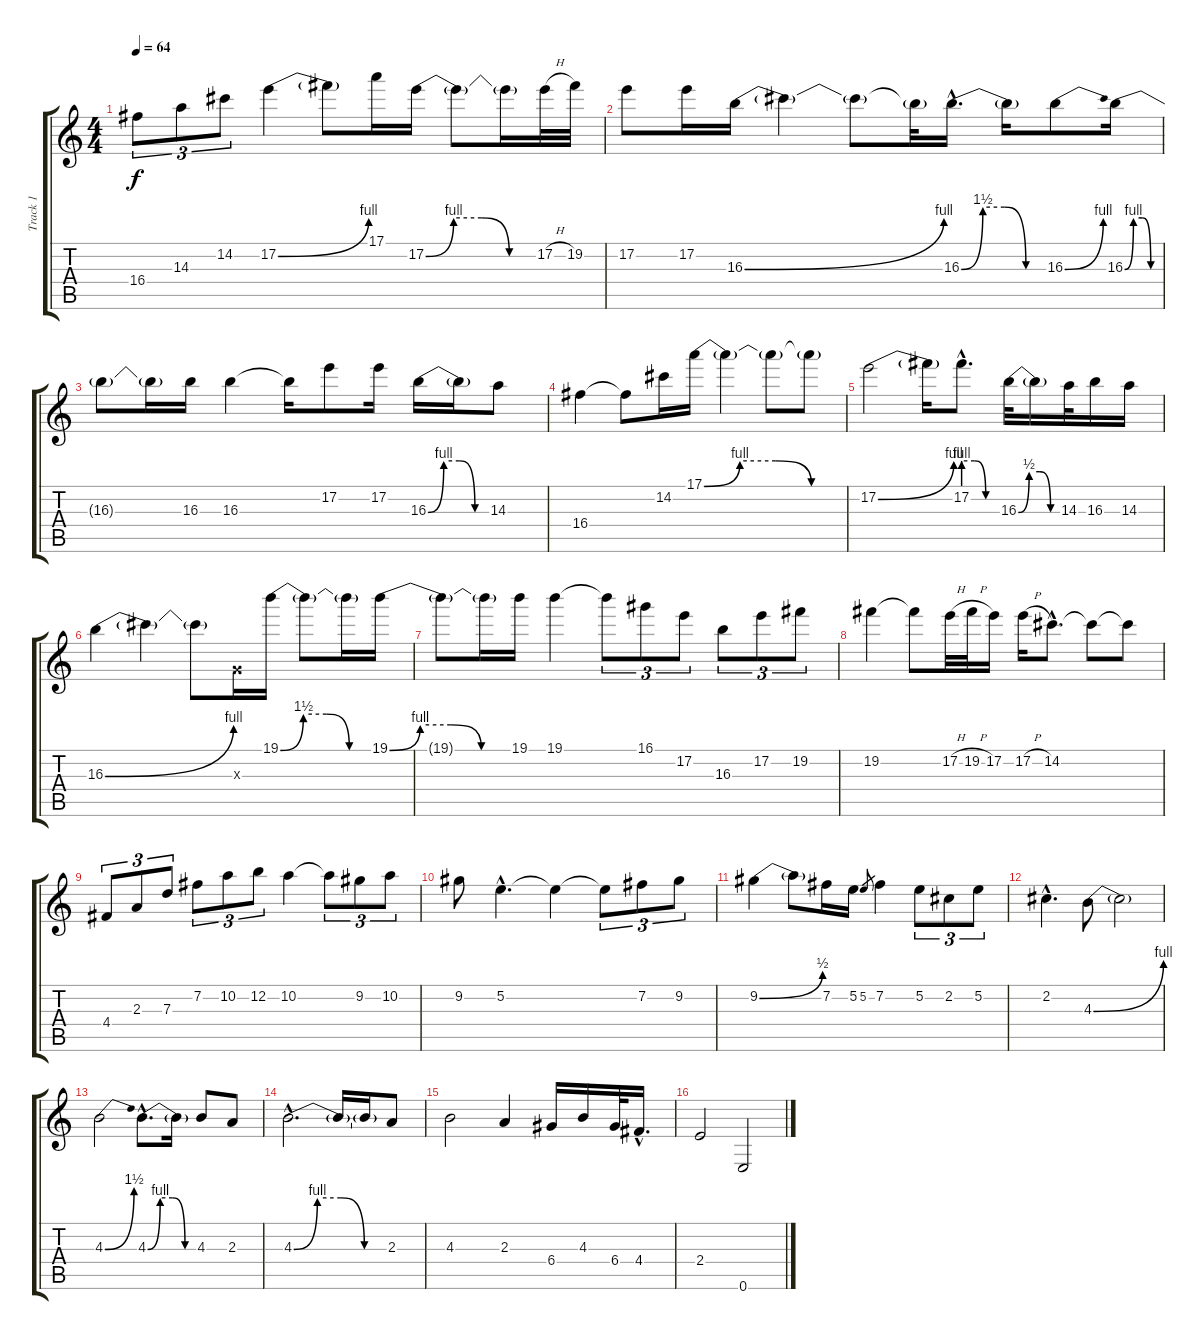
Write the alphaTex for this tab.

\track ("Track 1" "Track 1") {instrument overdrivenguitar}
\staff {score tabs}
\tuning (E4 B3 G3 D3 A2 E2) {hide}
\ts (4 4)
\tempo 64
\clef g2
\ks c
16.4.8{tu (3 2) dy f} 14.3.8{tu (3 2)} 14.2.8{tu (3 2)} 17.2{be (bend 0 0 60 4)}.4 17.2{t}.8 17.1.16 17.2{be (custom 0 0 15 4 30 4 45 0 60 0)}.16 17.2{t}.8 17.2{t}.16 17.2{h}.32 19.2.32 |
17.2.8 17.2.16 16.3{be (bend 0 0 60 4)}.16 16.3{t}.4 16.3{t}.8 16.3{t}.32 16.3{be (custom 0 0 15 6 30 6 45 0 60 0) hac}.16{d} 16.3{t}.16 16.3{be (bend 0 0 60 4)}.8 16.3{be (custom 0 0 15 4 30 4 45 0 60 0)}.16 |
16.3{t}.8 16.3{t}.16 16.3.16 16.3.4 16.3{t}.16 17.2.8 17.2.16 16.3{be (custom 0 0 15 4 30 4 45 0 60 0)}.16 16.3{t}.16 14.3.8 |
16.4.4 16.4{t}.8 14.2.16 17.1{be (custom 0 0 15 4 30 4 45 0 60 0)}.16 17.1{t}.4 17.1{t}.8 17.1{t}.8 |
17.2{be (bend 0 0 60 4)}.2 17.2{t}.16 17.2{be (custom 0 4 20 4 40 0 60 0) hac}.8{d} 16.3{be (custom 0 0 15 2 30 2 45 0 60 0)}.32 16.3{t}.16 14.3.32 16.3.16 14.3.16 |
16.3{be (bend 0 0 60 4)}.4 16.3{t}.4 16.3{t}.8 0.3{x}.16 19.1{be (custom 0 0 15 6 30 6 45 0 60 0)}.16 19.1{t}.8 19.1{t}.16 19.1{be (custom 0 0 15 4 30 4 45 0 60 0)}.16 |
19.1{t}.8 19.1{t}.16 19.1.16 19.1.4 19.1{t}.8{tu (3 2)} 16.1.8{tu (3 2)} 17.2.8{tu (3 2)} 16.3.8{tu (3 2)} 17.2.8{tu (3 2)} 19.2.8{tu (3 2)} |
19.2.4 19.2{t}.8 17.2{h}.32 19.2{h}.32 17.2.16 17.2{h}.16 14.2{hac}.8{d} 14.2{t}.8 14.2{t}.8 |
4.4.8{tu (3 2)} 2.3.8{tu (3 2)} 7.3.8{tu (3 2)} 7.2.8{tu (3 2)} 10.2.8{tu (3 2)} 12.2.8{tu (3 2)} 10.2.4 10.2{t}.8{tu (3 2)} 9.2.8{tu (3 2)} 10.2.8{tu (3 2)} |
9.2.8 5.2{hac}.4{d} 5.2{t}.4 5.2{t}.8{tu (3 2)} 7.2.8{tu (3 2)} 9.2.8{tu (3 2)} |
9.2{be (bend 0 0 60 2)}.4 9.2{t}.8 7.2.16 5.2.16 5.2.8{gr} 7.2.4 5.2.8{tu (3 2)} 2.2.8{tu (3 2)} 5.2.8{tu (3 2)} |
2.2{hac}.4{d} 4.3{be (bend 0 0 60 4)}.8 4.3{t}.2 |
4.3{be (bend 0 0 60 6)}.2 4.3{be (custom 0 0 15 4 30 4 45 0 60 0) hac}.8{d} 4.3{t}.16 4.3.8 2.3.8 |
4.3{be (custom 0 0 15 4 30 4 45 0 60 0) hac}.2{d} 4.3{t}.16 4.3{t}.16 2.3.8 |
4.3.2 2.3.4 6.4.16 4.3.16 6.4.32 4.4{hac}.16{d} |
2.4.2 0.6.2
